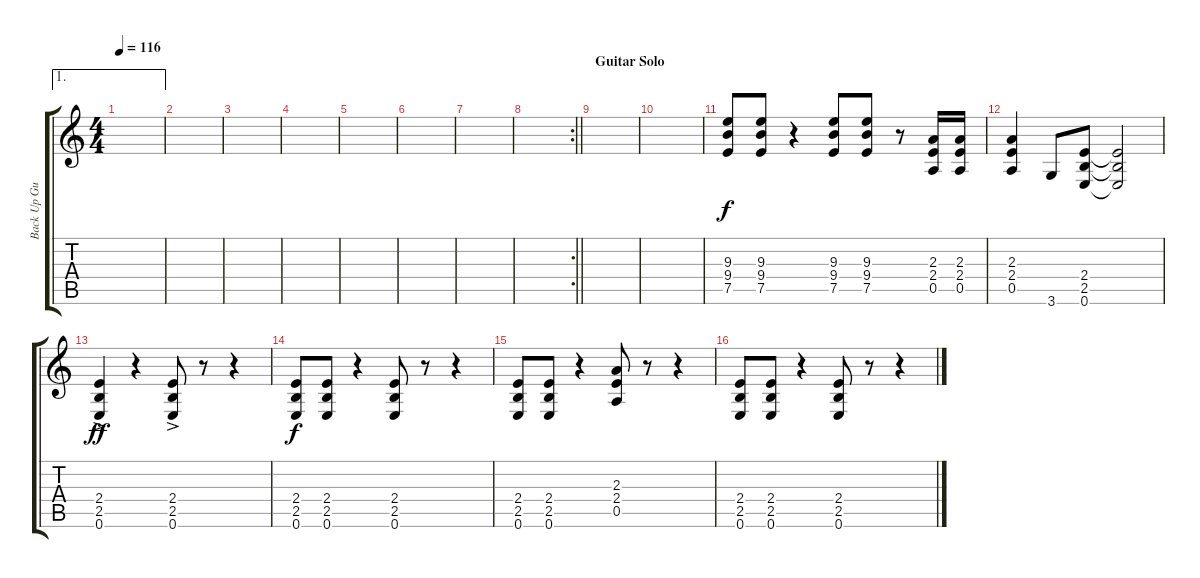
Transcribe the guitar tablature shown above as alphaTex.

\track ("Back Up Guitar" "Back Up Gu") {instrument distortionguitar}
\staff {score tabs}
\tuning (E4 B3 G3 D3 A2 E2) {hide}
\ae 1
\ts (4 4)
\tempo 116
\clef g2
\ks c
|
|
|
|
|
|
|
\rc 2
\barLineRight lightlight
|
\section ("" "Guitar Solo")
|
|
(9.3 9.4 7.5).8{dy f} (9.3 9.4 7.5).8 r.4 (9.3 9.4 7.5).8 (9.3 9.4 7.5).8 r.8 (2.3 2.4 0.5).16 (2.3 2.4 0.5).16 |
(2.3 2.4 0.5).4 3.6.8 (2.4 2.5 0.6).8 (2.4{t} 2.5{t} 0.6{t}).2 |
(2.4 2.5 0.6{ac}).4{dy ff} r.4 (2.4{ac} 2.5 0.6).8 r.8 r.4 |
(2.4 2.5 0.6).8{dy f} (2.4 2.5 0.6).8 r.4 (2.4 2.5 0.6).8 r.8 r.4 |
(2.4 2.5 0.6).8 (2.4 2.5 0.6).8 r.4 (2.3 2.4 0.5).8 r.8 r.4 |
(2.4 2.5 0.6).8 (2.4 2.5 0.6).8 r.4 (2.4 2.5 0.6).8 r.8 r.4
